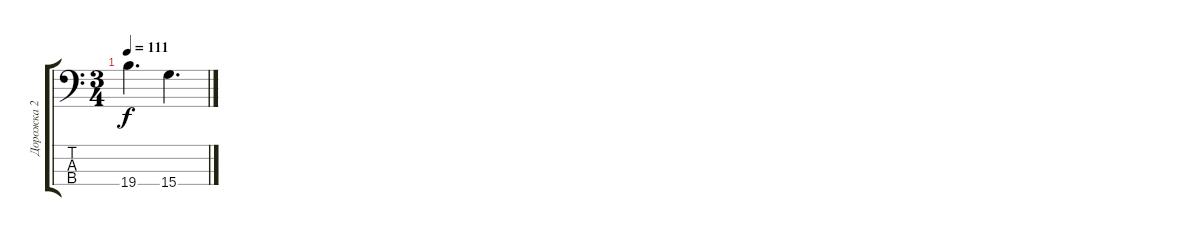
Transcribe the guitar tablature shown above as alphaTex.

\track ("Дорожка 2" "Дорожка 2") {instrument electricbassfinger}
\staff {score tabs}
\tuning (G2 D2 A1 E1) {hide}
\ts (3 4)
\tempo 111
\clef f4
\ks c
19.4.4{d dy f} 15.4.4{d}
